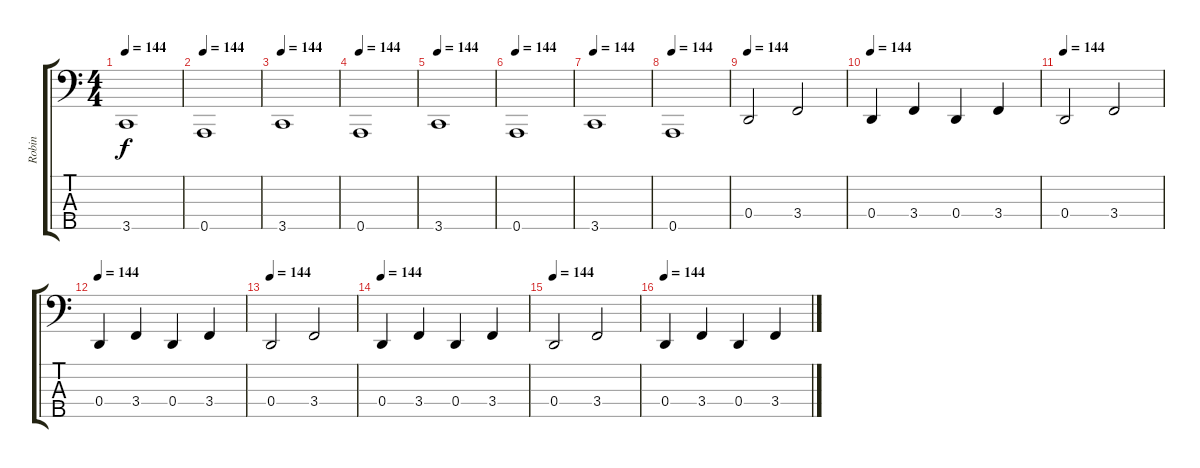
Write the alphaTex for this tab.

\track ("Robin" "Robin") {instrument electricbassfinger}
\staff {score tabs}
\tuning (F2 C2 G1 D1 A0) {hide}
\ts (4 4)
\tempo 144
\clef f4
\ks c
3.5.1{dy f} |
\tempo 144
0.5.1 |
\tempo 144
3.5.1 |
\tempo 144
0.5.1 |
\tempo 144
3.5.1 |
\tempo 144
0.5.1 |
\tempo 144
3.5.1 |
\tempo 144
0.5.1 |
\tempo 144
0.4.2 3.4.2 |
\tempo 144
0.4.4 3.4.4 0.4.4 3.4.4 |
\tempo 144
0.4.2 3.4.2 |
\tempo 144
0.4.4 3.4.4 0.4.4 3.4.4 |
\tempo 144
0.4.2 3.4.2 |
\tempo 144
0.4.4 3.4.4 0.4.4 3.4.4 |
\tempo 144
0.4.2 3.4.2 |
\tempo 144
0.4.4 3.4.4 0.4.4 3.4.4
